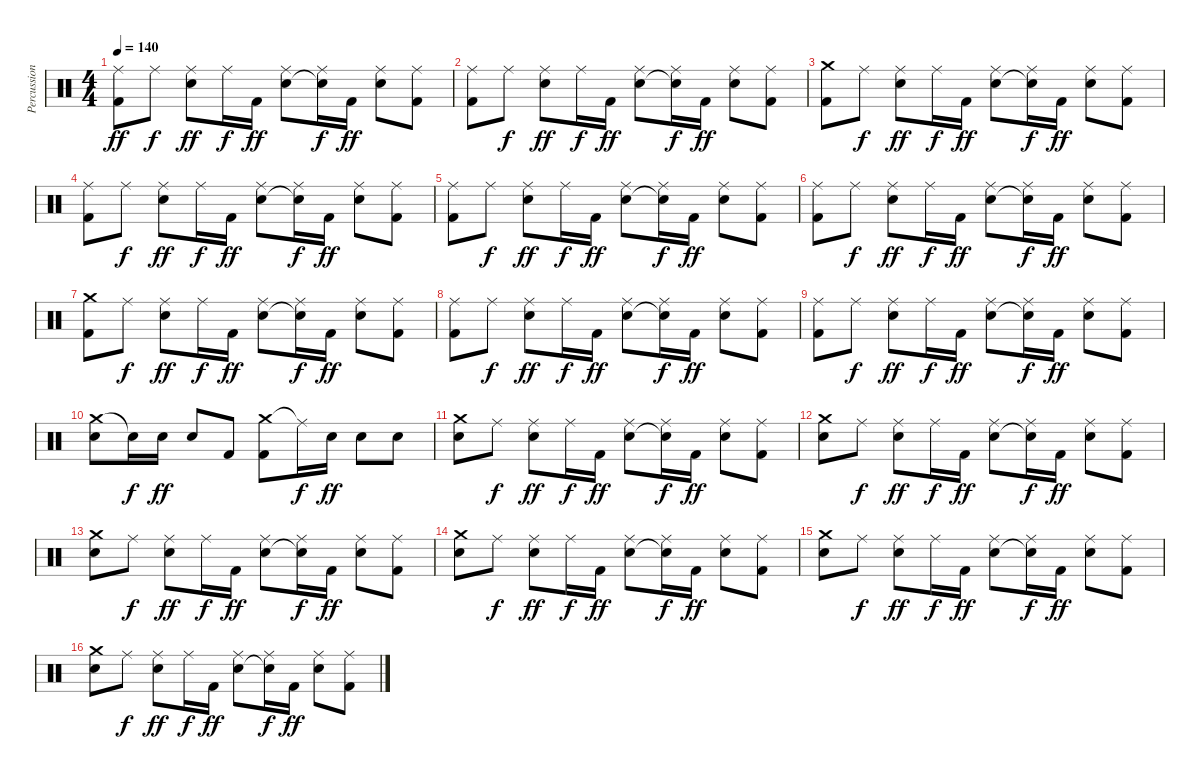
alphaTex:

\track ("Percussion" "Percussion") {instrument percussion}
\staff {score}
\articulation defaults
\ts (4 4)
\tempo 140
\clef neutral
\ks c
("Ride (middle)" "Kick (hit) 2").8{dy ff} "Ride (middle)".8{dy f} ("Ride (middle)" "Snare (hit) 2").8{dy ff} "Ride (middle)".16{dy f} "Kick (hit) 2".16{dy ff} ("Ride (middle)" "Snare (hit) 2").8 ("Ride (middle)" "Snare (hit)"{t}).16{dy f} "Kick (hit) 2".16{dy ff} ("Ride (middle)" "Snare (hit) 2").8 ("Ride (middle)" "Kick (hit) 2").8 |
("Ride (middle)" "Kick (hit) 2").8 "Ride (middle)".8{dy f} ("Ride (middle)" "Snare (hit) 2").8{dy ff} "Ride (middle)".16{dy f} "Kick (hit) 2".16{dy ff} ("Ride (middle)" "Snare (hit) 2").8 ("Ride (middle)" "Snare (hit)"{t}).16{dy f} "Kick (hit) 2".16{dy ff} ("Ride (middle)" "Snare (hit) 2").8 ("Ride (middle)" "Kick (hit) 2").8 |
("Crash medium (hit)" "Kick (hit) 2").8 "Ride (middle)".8{dy f} ("Ride (middle)" "Snare (hit) 2").8{dy ff} "Ride (middle)".16{dy f} "Kick (hit) 2".16{dy ff} ("Ride (middle)" "Snare (hit) 2").8 ("Ride (middle)" "Snare (hit)"{t}).16{dy f} "Kick (hit) 2".16{dy ff} ("Ride (middle)" "Snare (hit) 2").8 ("Ride (middle)" "Kick (hit) 2").8 |
("Ride (middle)" "Kick (hit) 2").8 "Ride (middle)".8{dy f} ("Ride (middle)" "Snare (hit) 2").8{dy ff} "Ride (middle)".16{dy f} "Kick (hit) 2".16{dy ff} ("Ride (middle)" "Snare (hit) 2").8 ("Ride (middle)" "Snare (hit)"{t}).16{dy f} "Kick (hit) 2".16{dy ff} ("Ride (middle)" "Snare (hit) 2").8 ("Ride (middle)" "Kick (hit) 2").8 |
("Ride (middle)" "Kick (hit) 2").8 "Ride (middle)".8{dy f} ("Ride (middle)" "Snare (hit) 2").8{dy ff} "Ride (middle)".16{dy f} "Kick (hit) 2".16{dy ff} ("Ride (middle)" "Snare (hit) 2").8 ("Ride (middle)" "Snare (hit)"{t}).16{dy f} "Kick (hit) 2".16{dy ff} ("Ride (middle)" "Snare (hit) 2").8 ("Ride (middle)" "Kick (hit) 2").8 |
("Ride (middle)" "Kick (hit) 2").8 "Ride (middle)".8{dy f} ("Ride (middle)" "Snare (hit) 2").8{dy ff} "Ride (middle)".16{dy f} "Kick (hit) 2".16{dy ff} ("Ride (middle)" "Snare (hit) 2").8 ("Ride (middle)" "Snare (hit)"{t}).16{dy f} "Kick (hit) 2".16{dy ff} ("Ride (middle)" "Snare (hit) 2").8 ("Ride (middle)" "Kick (hit) 2").8 |
("Crash medium (hit)" "Kick (hit) 2").8 "Ride (middle)".8{dy f} ("Ride (middle)" "Snare (hit) 2").8{dy ff} "Ride (middle)".16{dy f} "Kick (hit) 2".16{dy ff} ("Ride (middle)" "Snare (hit) 2").8 ("Ride (middle)" "Snare (hit)"{t}).16{dy f} "Kick (hit) 2".16{dy ff} ("Ride (middle)" "Snare (hit) 2").8 ("Ride (middle)" "Kick (hit) 2").8 |
("Ride (middle)" "Kick (hit) 2").8 "Ride (middle)".8{dy f} ("Ride (middle)" "Snare (hit) 2").8{dy ff} "Ride (middle)".16{dy f} "Kick (hit) 2".16{dy ff} ("Ride (middle)" "Snare (hit) 2").8 ("Ride (middle)" "Snare (hit)"{t}).16{dy f} "Kick (hit) 2".16{dy ff} ("Ride (middle)" "Snare (hit) 2").8 ("Ride (middle)" "Kick (hit) 2").8 |
("Ride (middle)" "Kick (hit) 2").8 "Ride (middle)".8{dy f} ("Ride (middle)" "Snare (hit) 2").8{dy ff} "Ride (middle)".16{dy f} "Kick (hit) 2".16{dy ff} ("Ride (middle)" "Snare (hit) 2").8 ("Ride (middle)" "Snare (hit)"{t}).16{dy f} "Kick (hit) 2".16{dy ff} ("Ride (middle)" "Snare (hit) 2").8 ("Ride (middle)" "Kick (hit) 2").8 |
("Crash medium (hit)" "Snare (hit) 2").8 "Snare (hit)"{t}.16{dy f} "Snare (hit) 2".16{dy ff} "Snare (hit) 2".8 "Kick (hit) 2".8 ("Crash medium (hit)" "Kick (hit) 2").8 "Ride (middle)"{t}.16{dy f} "Snare (hit) 2".16{dy ff} "Snare (hit) 2".8 "Snare (hit) 2".8 |
("Crash medium (hit)" "Snare (hit) 2").8 "Ride (middle)".8{dy f} ("Ride (middle)" "Snare (hit) 2").8{dy ff} "Ride (middle)".16{dy f} "Kick (hit) 2".16{dy ff} ("Ride (middle)" "Snare (hit) 2").8 ("Ride (middle)" "Snare (hit)"{t}).16{dy f} "Kick (hit) 2".16{dy ff} ("Ride (middle)" "Snare (hit) 2").8 ("Ride (middle)" "Kick (hit) 2").8 |
("Crash medium (hit)" "Snare (hit) 2").8 "Ride (middle)".8{dy f} ("Ride (middle)" "Snare (hit) 2").8{dy ff} "Ride (middle)".16{dy f} "Kick (hit) 2".16{dy ff} ("Ride (middle)" "Snare (hit) 2").8 ("Ride (middle)" "Snare (hit)"{t}).16{dy f} "Kick (hit) 2".16{dy ff} ("Ride (middle)" "Snare (hit) 2").8 ("Ride (middle)" "Kick (hit) 2").8 |
("Crash medium (hit)" "Snare (hit) 2").8 "Ride (middle)".8{dy f} ("Ride (middle)" "Snare (hit) 2").8{dy ff} "Ride (middle)".16{dy f} "Kick (hit) 2".16{dy ff} ("Ride (middle)" "Snare (hit) 2").8 ("Ride (middle)" "Snare (hit)"{t}).16{dy f} "Kick (hit) 2".16{dy ff} ("Ride (middle)" "Snare (hit) 2").8 ("Ride (middle)" "Kick (hit) 2").8 |
("Crash medium (hit)" "Snare (hit) 2").8 "Ride (middle)".8{dy f} ("Ride (middle)" "Snare (hit) 2").8{dy ff} "Ride (middle)".16{dy f} "Kick (hit) 2".16{dy ff} ("Ride (middle)" "Snare (hit) 2").8 ("Ride (middle)" "Snare (hit)"{t}).16{dy f} "Kick (hit) 2".16{dy ff} ("Ride (middle)" "Snare (hit) 2").8 ("Ride (middle)" "Kick (hit) 2").8 |
("Crash medium (hit)" "Snare (hit) 2").8 "Ride (middle)".8{dy f} ("Ride (middle)" "Snare (hit) 2").8{dy ff} "Ride (middle)".16{dy f} "Kick (hit) 2".16{dy ff} ("Ride (middle)" "Snare (hit) 2").8 ("Ride (middle)" "Snare (hit)"{t}).16{dy f} "Kick (hit) 2".16{dy ff} ("Ride (middle)" "Snare (hit) 2").8 ("Ride (middle)" "Kick (hit) 2").8 |
("Crash medium (hit)" "Snare (hit) 2").8 "Ride (middle)".8{dy f} ("Ride (middle)" "Snare (hit) 2").8{dy ff} "Ride (middle)".16{dy f} "Kick (hit) 2".16{dy ff} ("Ride (middle)" "Snare (hit) 2").8 ("Ride (middle)" "Snare (hit)"{t}).16{dy f} "Kick (hit) 2".16{dy ff} ("Ride (middle)" "Snare (hit) 2").8 ("Ride (middle)" "Kick (hit) 2").8
